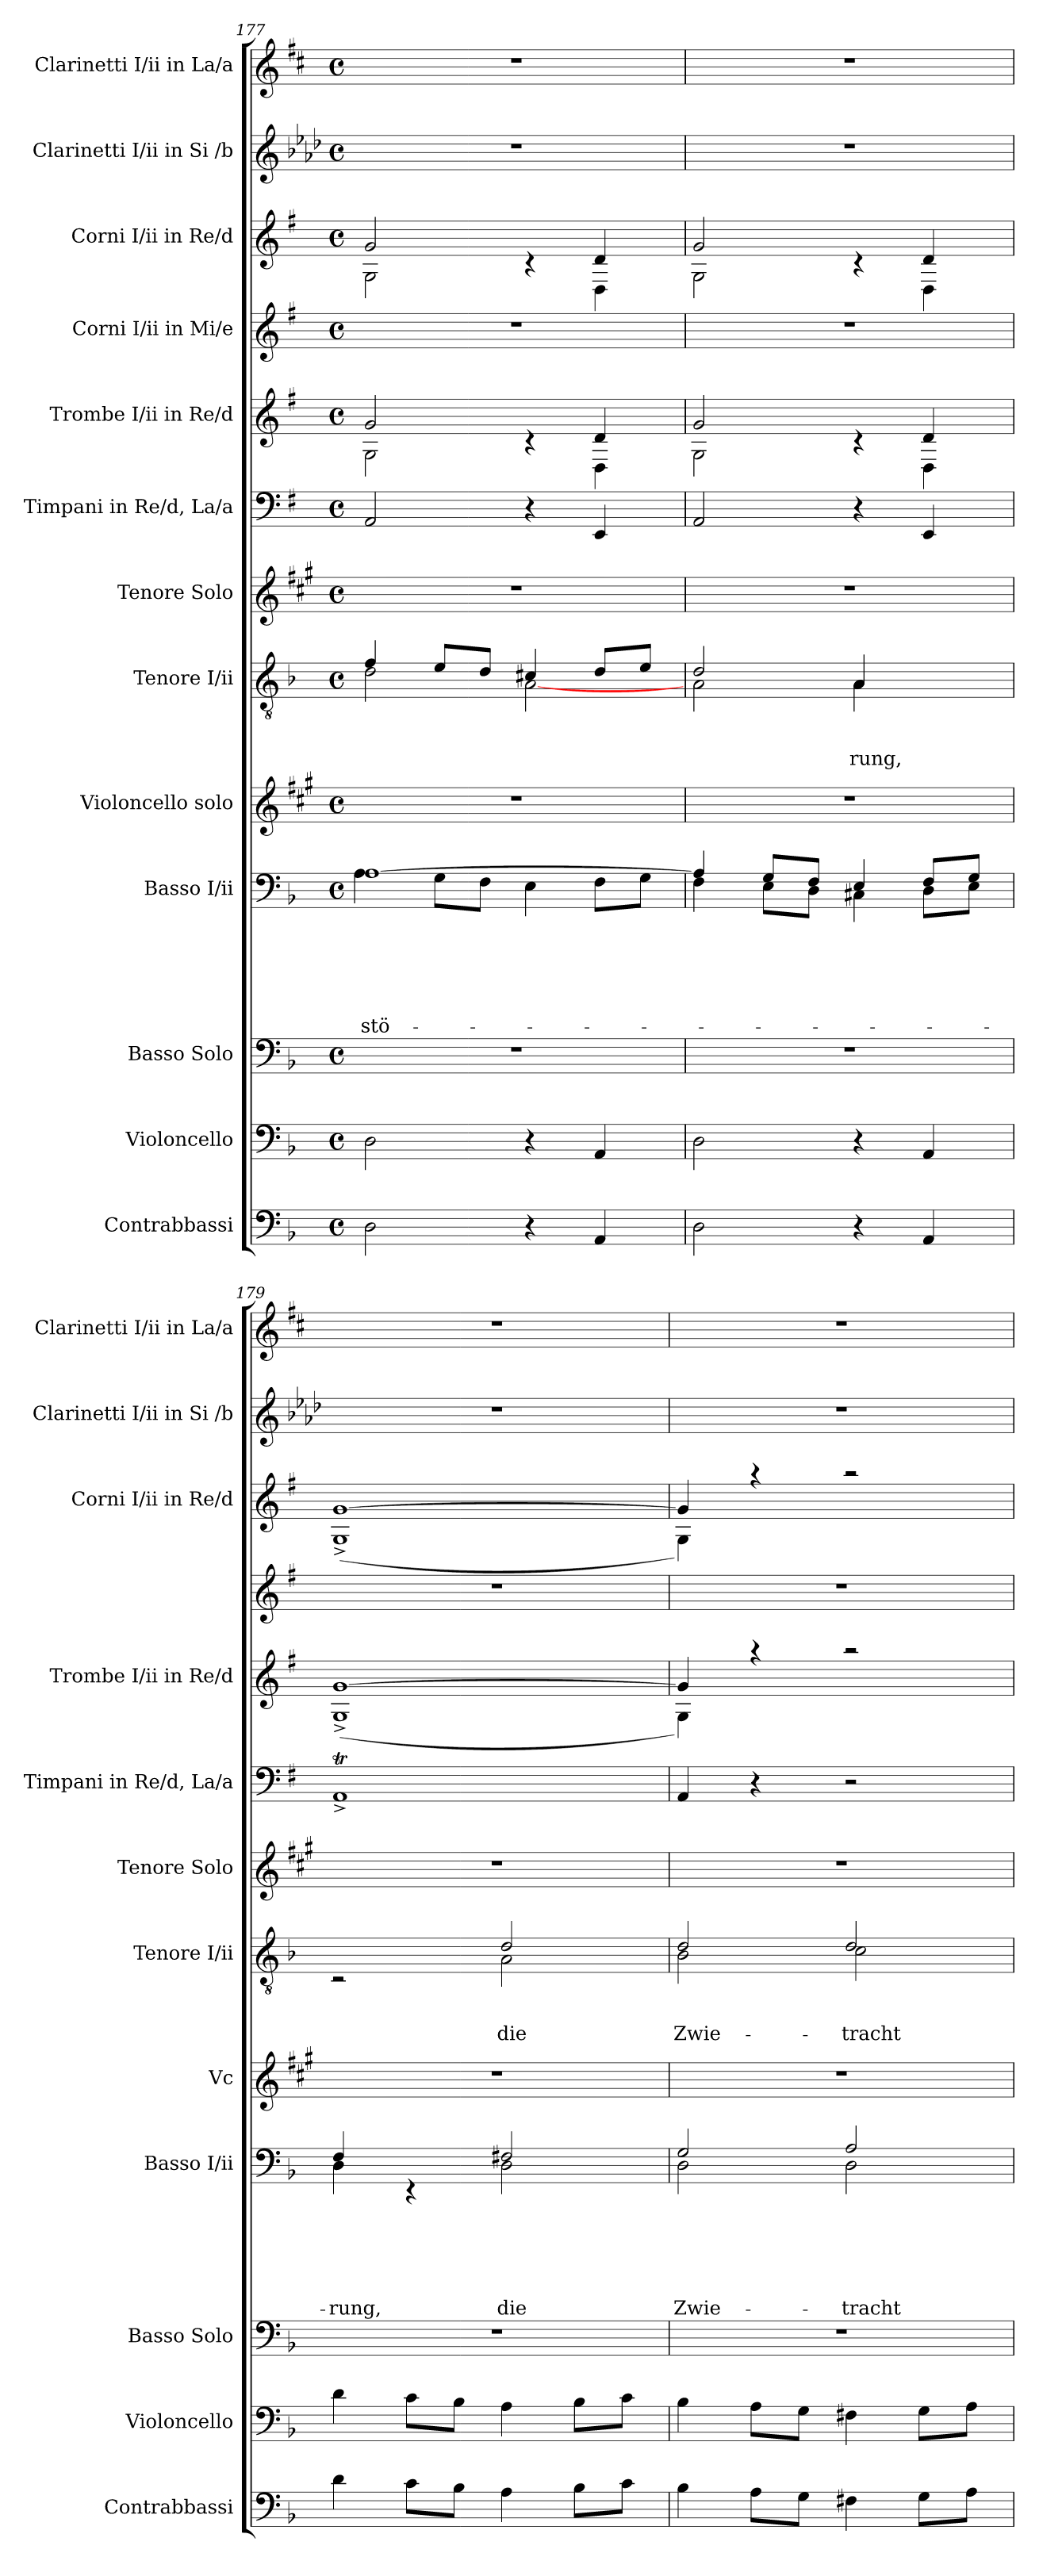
**kern	**kern	**kern	**kern	**text	**text	**text	**text	**text	**text	**kern	**kern	**text	**text	**text	**kern	**kern	**kern	**kern	**kern	**kern	**kern
*part13	*part12	*part11	*part10	*part10	*part10	*part10	*part10	*part10	*part10	*part9	*part8	*part8	*part8	*part8	*part7	*part6	*part5	*part4	*part3	*part2	*part1
*staff13	*staff12	*staff11	*staff10	*staff10	*staff10	*staff10	*staff10	*staff10	*staff10	*staff9	*staff8	*staff8	*staff8	*staff8	*staff7	*staff6	*staff5	*staff4	*staff3	*staff2	*staff1
*I"Contrabbassi	*I"Violoncello	*I"Basso Solo	*I"Basso I/ii	*	*	*	*	*	*	*I"Violoncello solo	*I"Tenore I/ii	*	*	*	*I"Tenore Solo	*I"Timpani in Re/d, La/a	*I"Trombe I/ii in Re/d	*I"Corni I/ii in Mi/e	*I"Corni I/ii in Re/d	*I"Clarinetti I/ii in Si /b	*I"Clarinetti I/ii in La/a
*I'Contrabbassi	*I'Violoncello	*I'Basso Solo	*I'Basso I/ii	*	*	*	*	*	*	*I'Vc	*I'Tenore I/ii	*	*	*	*I'Tenore Solo	*I'Timpani in Re/d, La/a	*I'Trombe I/ii in Re/d	*	*I'Corni I/ii in Re/d	*I'Clarinetti I/ii in Si /b	*I'Clarinetti I/ii in La/a
*clefF4	*clefF4	*clefF4	*clefF4	*	*	*	*	*	*	*clefG2	*clefGv2	*	*	*	*clefG2	*clefF4	*clefG2	*clefG2	*clefG2	*clefG2	*clefG2
*ITrd-2c-3	*ITrd-2c-3	*ITrd3c5	*ITrd-2c-3	*	*	*	*	*	*	*ITrd-2c-3	*ITrd-2c-3	*	*	*	*ITrd-2c-3	*ITrd-3c-5	*ITrd-3c-5	*ITrd4c7	*ITrd-3c-5	*ITrd-3c-5	*ITrd1c2
*k[b-e-a-d-]	*k[b-e-a-d-]	*k[]	*k[b-e-a-d-]	*	*	*	*	*	*	*k[]	*k[b-e-a-d-]	*	*	*	*k[]	*k[]	*k[]	*k[]	*k[]	*k[b-e-a-d-g-]	*k[]
*A-:	*A-:	*C:	*A-:	*	*	*	*	*	*	*C:	*A-:	*	*	*	*C:	*C:	*C:	*C:	*C:	*D-:	*C:
*M4/4	*M4/4	*M4/4	*M4/4	*	*	*	*	*	*	*M4/4	*M4/4	*	*	*	*M4/4	*M4/4	*M4/4	*M4/4	*M4/4	*M4/4	*M4/4
*met(c)	*met(c)	*met(c)	*met(c)	*	*	*	*	*	*	*met(c)	*met(c)	*	*	*	*met(c)	*met(c)	*met(c)	*met(c)	*met(c)	*met(c)	*met(c)
=177	=177	=177	=177	=177	=177	=177	=177	=177	=177	=177	=177	=177	=177	=177	=177	=177	=177	=177	=177	=177	=177
!	!	!	!	!	!	!	!	!	!LO:LY:b:rj	!	!	!	!	!	!	!	!	!	!	!	!
*	*	*	*^	*	*	*	*	*	*	*	*^	*	*	*	*	*	*^	*	*^	*	*
2F\	2F\	1r	[>1c	4c\	.	.	.	.	.	-stö-	1r	2f\	4a-/	.	.	.	1r	2D/	2cc/	2c\	1r	2cc/	2c\	1r	1r
.	.	.	.	8B-\L	.	.	.	.	.	.	.	.	8g/L	.	.	.	.	.	.	.	.	.	.	.	.
.	.	.	.	8A-\J	.	.	.	.	.	.	.	.	8f/J	.	.	.	.	.	.	.	.	.	.	.	.
4r	4r	.	.	4G\	.	.	.	.	.	.	.	4en/	[<2c\	.	.	.	.	4r	4ryy	4rc	.	4ryy	4rc	.	.
4C/	4C/	.	.	8A-\L	.	.	.	.	.	.	.	8f/L	.	.	.	.	.	4AA/	4g/	4G\	.	4g/	4G\	.	.
.	.	.	.	8B-\J	.	.	.	.	.	.	.	8g/J	.	.	.	.	.	.	.	.	.	.	.	.	.
=178	=178	=178	=178	=178	=178	=178	=178	=178	=178	=178	=178	=178	=178	=178	=178	=178	=178	=178	=178	=178	=178	=178	=178	=178	=178
2F\	2F\	1r	4c/]	4A-\	.	.	.	.	.	.	1r	2c\	2f/	.	.	.	1r	2D/	2cc/	2c\	1r	2cc/	2c\	1r	1r
.	.	.	8B-/L	8G\L	.	.	.	.	.	.	.	.	.	.	.	.	.	.	.	.	.	.	.	.	.
.	.	.	8A-/J	8F\J	.	.	.	.	.	.	.	.	.	.	.	.	.	.	.	.	.	.	.	.	.
!	!	!	!	!	!	!	!	!	!	!	!	!	!	!	!	!LO:LY:b	!	!	!	!	!	!	!	!	!
4r	4r	.	4G/	4En\	.	.	.	.	.	.	.	4c/	4c\	.	.	-rung,	.	4r	4ryy	4rc	.	4ryy	4rc	.	.
4C/	4C/	.	8A-/L	8F\L	.	.	.	.	.	.	.	4ryy	4ryy	.	.	.	.	4AA/	4g/	4G\	.	4g/	4G\	.	.
.	.	.	8B-/J	8G\J	.	.	.	.	.	.	.	.	.	.	.	.	.	.	.	.	.	.	.	.	.
*	*	*	*	*	*	*	*	*	*	*	*	*	*	*	*	*	*	*	*v	*v	*	*v	*v	*	*
=179	=179	=179	=179	=179	=179	=179	=179	=179	=179	=179	=179	=179	=179	=179	=179	=179	=179	=179	=179	=179	=179	=179	=179
!	!	!	!	!	!	!	!	!	!	!LO:LY:b	!	!	!	!	!	!	!	!	!	!	!	!	!
4f\	4f\	1r	4A-/	4F\	.	.	.	.	.	-rung,	1r	2ryy	2rC	.	.	.	1r	1DT^<	(<1c^< [>1cc^<	1r	(<1c^< [>1cc^<	1r	1r
8e-\L	8e-\L	.	4ryy	4rEE	.	.	.	.	.	.	.	.	.	.	.	.	.	.	.	.	.	.	.
8d-\J	8d-\J	.	.	.	.	.	.	.	.	.	.	.	.	.	.	.	.	.	.	.	.	.	.
!	!	!	!	!	!	!	!	!	!	!LO:LY:b	!	!	!	!	!	!LO:LY:b	!	!	!	!	!	!	!
4c\	4c\	.	2An/	2F\	.	.	.	.	.	die	.	2f/	2c\	.	.	die	.	.	.	.	.	.	.
8d-\L	8d-\L	.	.	.	.	.	.	.	.	.	.	.	.	.	.	.	.	.	.	.	.	.	.
8e-\J	8e-\J	.	.	.	.	.	.	.	.	.	.	.	.	.	.	.	.	.	.	.	.	.	.
=180	=180	=180	=180	=180	=180	=180	=180	=180	=180	=180	=180	=180	=180	=180	=180	=180	=180	=180	=180	=180	=180	=180	=180
!	!	!	!	!	!	!	!	!	!	!LO:LY:b	!	!	!	!	!	!LO:LY:b	!	!	!	!	!	!	!
*	*	*	*	*	*	*	*	*	*	*	*	*	*	*	*	*	*	*	*^	*	*^	*	*
4d-\	4d-\	1r	2B-/	2F\	.	.	.	.	.	Zwie-	1r	2f/	2d-\	.	.	Zwie-	1r	4D/	4cc/]	4c\)	1r	4cc/]	4c\)	1r	1r
8c\L	8c\L	.	.	.	.	.	.	.	.	.	.	.	.	.	.	.	.	4r	4raa	2.ryy	.	4raa	2.ryy	.	.
8B-\J	8B-\J	.	.	.	.	.	.	.	.	.	.	.	.	.	.	.	.	.	.	.	.	.	.	.	.
!	!	!	!	!	!	!	!	!	!	!LO:LY:b	!	!	!	!	!	!LO:LY:b	!	!	!	!	!	!	!	!	!
4An\	4An\	.	2c/	2F\	.	.	.	.	.	-tracht	.	2f/	2e-\	.	.	-tracht	.	2r	2raa	.	.	2raa	.	.	.
8B-\L	8B-\L	.	.	.	.	.	.	.	.	.	.	.	.	.	.	.	.	.	.	.	.	.	.	.	.
8c\J	8c\J	.	.	.	.	.	.	.	.	.	.	.	.	.	.	.	.	.	.	.	.	.	.	.	.
*	*	*	*v	*v	*	*	*	*	*	*	*	*v	*v	*	*	*	*	*	*v	*v	*	*v	*v	*	*
=	=	=	=	=	=	=	=	=	=	=	=	=	=	=	=	=	=	=	=	=	=
*-	*-	*-	*-	*-	*-	*-	*-	*-	*-	*-	*-	*-	*-	*-	*-	*-	*-	*-	*-	*-	*-
